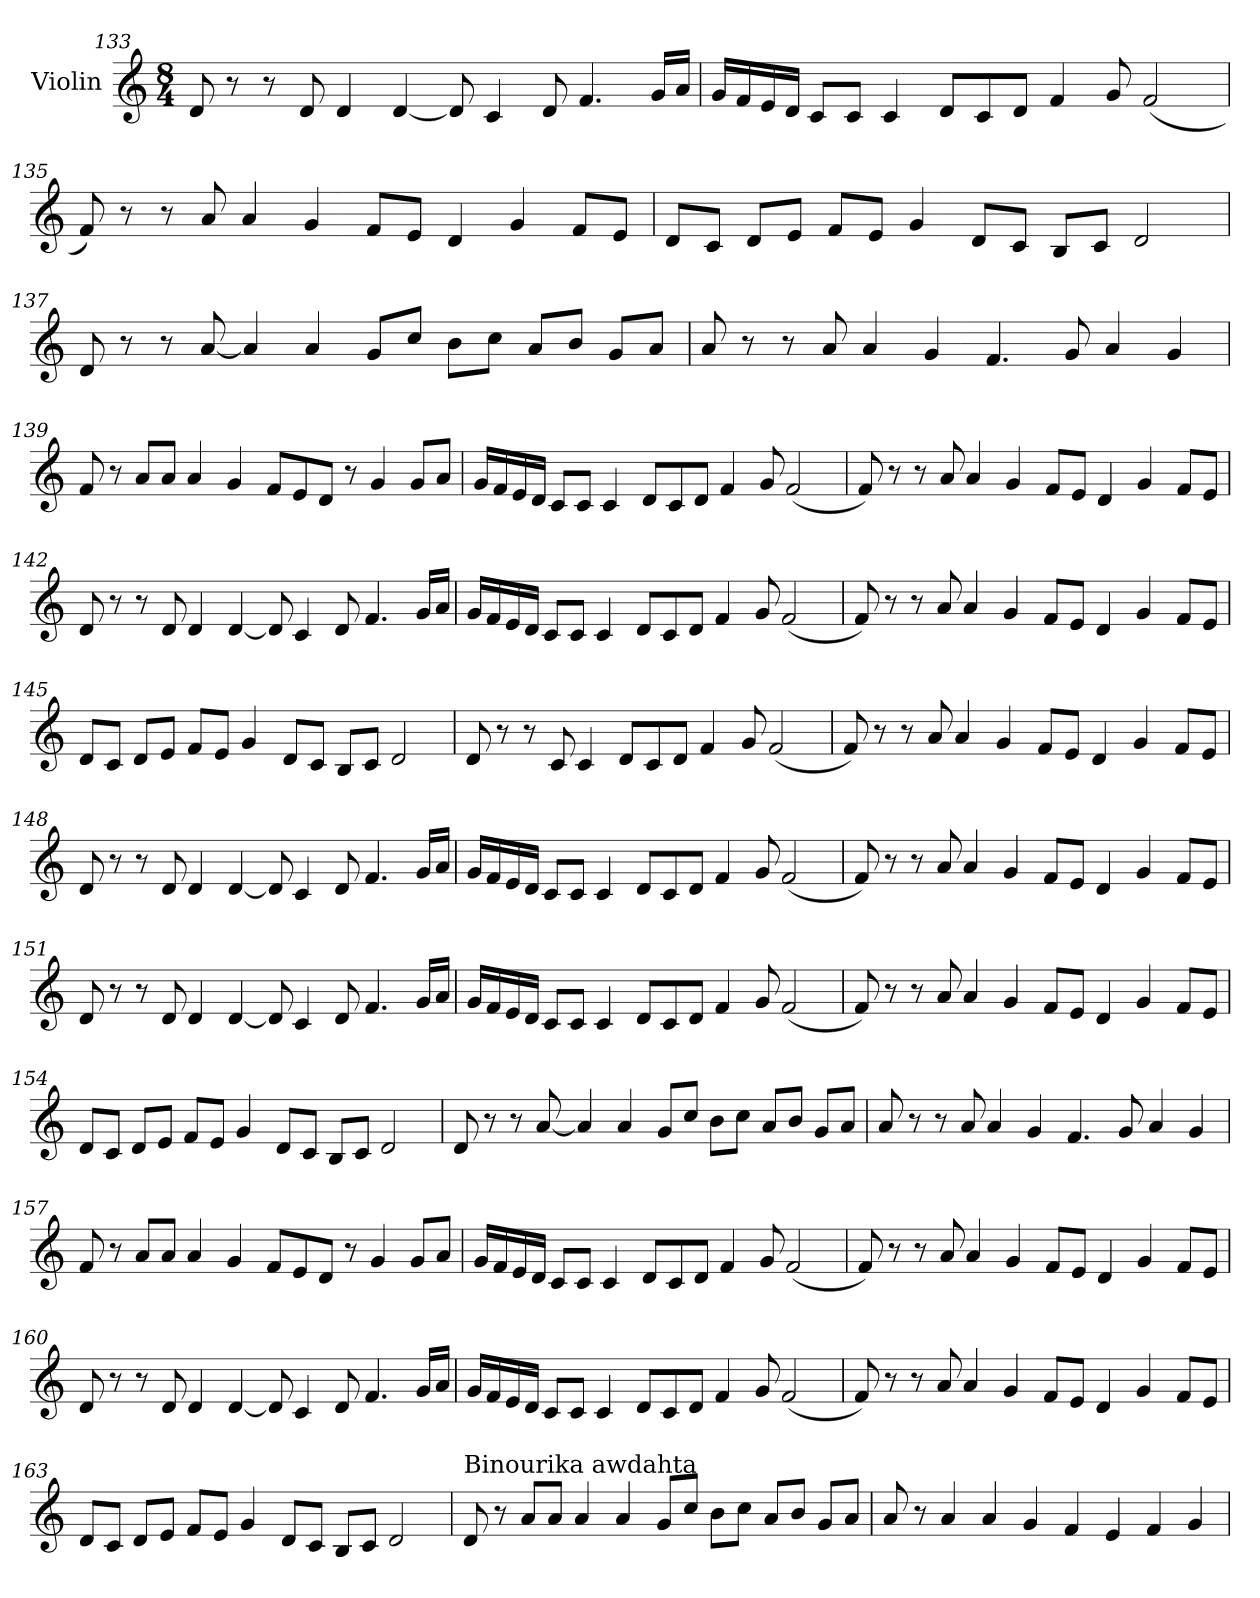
**kern
*part1
*staff1
*I"Violin
!!LO:LB:g=z
*clefG2
*k[]
*M8/4
=133
8d/
8r
8r
8d/
4d/
[4d/
8d/]
4c/
8d/
4.f/
16g/LL
16a/JJ
=134
16g/LL
16f/
16e/
16d/JJ
8c/L
8c/J
4c/
8d/L
8c/
8d/J
4f/
8g/
(<2f/
!!LO:LB:g=z
=135
8f/)
8r
8r
8a/
4a/
4g/
8f/L
8e/J
4d/
4g/
8f/L
8e/J
=136
8d/L
8c/J
8d/L
8e/J
8f/L
8e/J
4g/
8d/L
8c/J
8B/L
8c/J
2d/
!!LO:LB:g=z
=137
8d/
8r
8r
[8a/
4a/]
4a/
8g/L
8cc/J
8b\L
8cc\J
8a/L
8b/J
8g/L
8a/J
=138
8a/
8r
8r
8a/
4a/
4g/
4.f/
8g/
4a/
4g/
!!LO:LB:g=z
=139
8f/
8r
8a/L
8a/J
4a/
4g/
8f/L
8e/
8d/J
8r
4g/
8g/L
8a/J
=140
16g/LL
16f/
16e/
16d/JJ
8c/L
8c/J
4c/
8d/L
8c/
8d/J
4f/
8g/
(<2f/
!!LO:LB:g=z
=141
8f/)
8r
8r
8a/
4a/
4g/
8f/L
8e/J
4d/
4g/
8f/L
8e/J
=142
8d/
8r
8r
8d/
4d/
[4d/
8d/]
4c/
8d/
4.f/
16g/LL
16a/JJ
!!LO:LB:g=z
=143
16g/LL
16f/
16e/
16d/JJ
8c/L
8c/J
4c/
8d/L
8c/
8d/J
4f/
8g/
(<2f/
=144
8f/)
8r
8r
8a/
4a/
4g/
8f/L
8e/J
4d/
4g/
8f/L
8e/J
!!LO:PB:g=z
=145
8d/L
8c/J
8d/L
8e/J
8f/L
8e/J
4g/
8d/L
8c/J
8B/L
8c/J
2d/
=146
8d/
8r
8r
8c/
4c/
8d/L
8c/
8d/J
4f/
8g/
(<2f/
!!LO:LB:g=z
=147
8f/)
8r
8r
8a/
4a/
4g/
8f/L
8e/J
4d/
4g/
8f/L
8e/J
=148
8d/
8r
8r
8d/
4d/
[4d/
8d/]
4c/
8d/
4.f/
16g/LL
16a/JJ
!!LO:LB:g=z
=149
16g/LL
16f/
16e/
16d/JJ
8c/L
8c/J
4c/
8d/L
8c/
8d/J
4f/
8g/
(<2f/
=150
8f/)
8r
8r
8a/
4a/
4g/
8f/L
8e/J
4d/
4g/
8f/L
8e/J
!!LO:LB:g=z
=151
8d/
8r
8r
8d/
4d/
[4d/
8d/]
4c/
8d/
4.f/
16g/LL
16a/JJ
=152
16g/LL
16f/
16e/
16d/JJ
8c/L
8c/J
4c/
8d/L
8c/
8d/J
4f/
8g/
(<2f/
!!LO:LB:g=z
=153
8f/)
8r
8r
8a/
4a/
4g/
8f/L
8e/J
4d/
4g/
8f/L
8e/J
=154
8d/L
8c/J
8d/L
8e/J
8f/L
8e/J
4g/
8d/L
8c/J
8B/L
8c/J
2d/
!!LO:LB:g=z
=155
8d/
8r
8r
[8a/
4a/]
4a/
8g/L
8cc/J
8b\L
8cc\J
8a/L
8b/J
8g/L
8a/J
=156
8a/
8r
8r
8a/
4a/
4g/
4.f/
8g/
4a/
4g/
!!LO:LB:g=z
=157
8f/
8r
8a/L
8a/J
4a/
4g/
8f/L
8e/
8d/J
8r
4g/
8g/L
8a/J
=158
16g/LL
16f/
16e/
16d/JJ
8c/L
8c/J
4c/
8d/L
8c/
8d/J
4f/
8g/
(<2f/
!!LO:LB:g=z
=159
8f/)
8r
8r
8a/
4a/
4g/
8f/L
8e/J
4d/
4g/
8f/L
8e/J
=160
8d/
8r
8r
8d/
4d/
[4d/
8d/]
4c/
8d/
4.f/
16g/LL
16a/JJ
!!LO:PB:g=z
=161
16g/LL
16f/
16e/
16d/JJ
8c/L
8c/J
4c/
8d/L
8c/
8d/J
4f/
8g/
(<2f/
=162
8f/)
8r
8r
8a/
4a/
4g/
8f/L
8e/J
4d/
4g/
8f/L
8e/J
!!LO:LB:g=z
=163
8d/L
8c/J
8d/L
8e/J
8f/L
8e/J
4g/
8d/L
8c/J
8B/L
8c/J
2d/
=164
!LO:TX:a:t=Binourika awdahta
8d/
8r
8a/L
8a/J
4a/
4a/
8g/L
8cc/J
8b\L
8cc\J
8a/L
8b/J
8g/L
8a/J
!!LO:LB:g=z
=165
8a/
8r
4a/
4a/
4g/
4f/
4e/
4f/
4g/
=
*-
